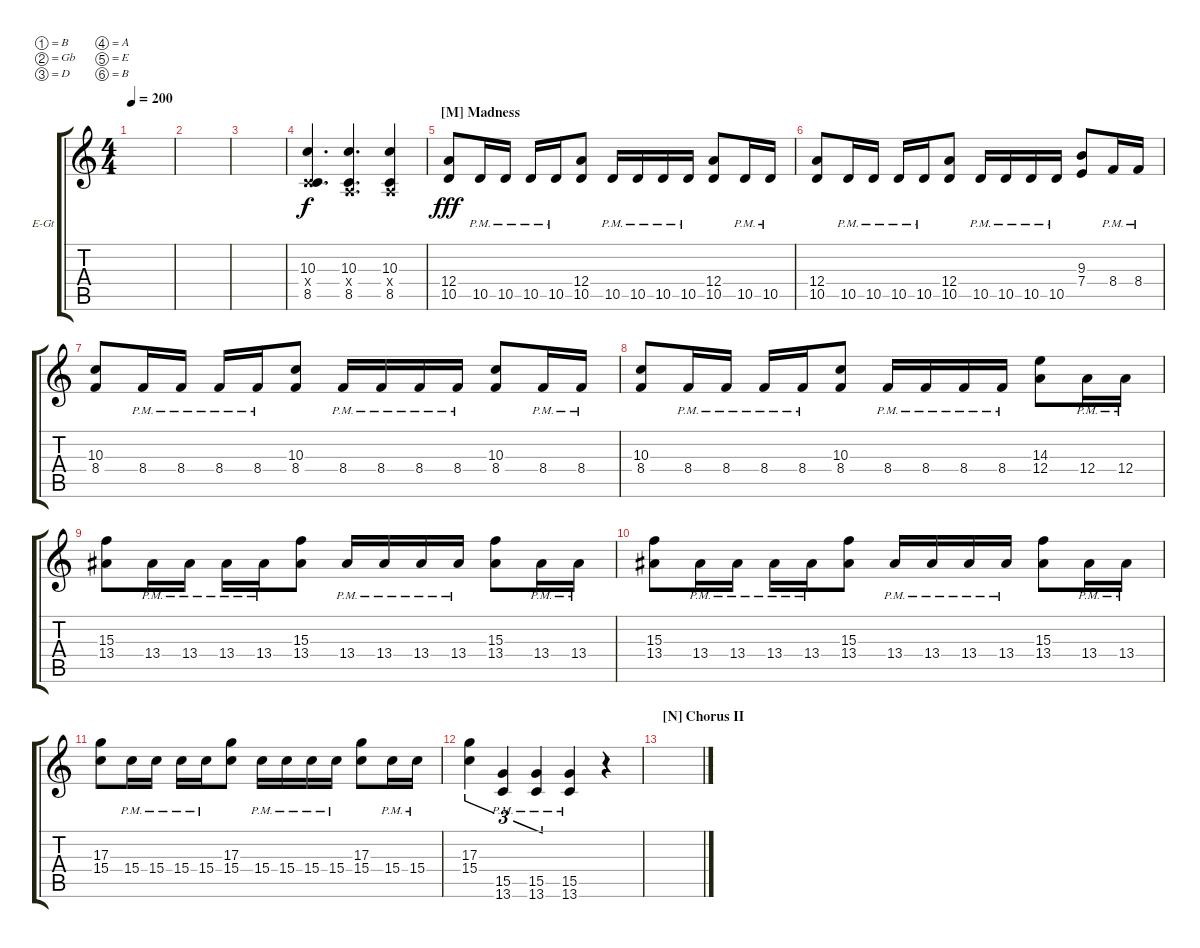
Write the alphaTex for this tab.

\defaultSystemsLayout 4
\bracketExtendMode groupsimilarinstruments
\firstSystemTrackNameOrientation horizontal
\otherSystemsTrackNameOrientation horizontal
\track ("Guitar 3  / Extras Track" "E-Gt") {instrument overdrivenguitar}
\staff {score tabs}
\tuning (B3 Gb3 D3 A2 E2 B1)
\ts (4 4)
\tempo 200
\clef g2
\scale
0.333333
\ks c
|
\scale
0.333333 |
\scale
0.333333 |
\scale
0.333333 (3.4{x} 10.3 8.5).4{d} (10.3 0.4{x} 8.5).4{d} (10.3 8.5 0.4{x}).4 |
\section ("M" "Madness")
\scale
0.333333 (10.5 12.4).8{dy fff} 10.5{pm}.16 10.5{pm}.16 10.5{pm}.16 10.5{pm}.16 (12.4 10.5).8 10.5{pm}.16 10.5{pm}.16 10.5{pm}.16 10.5{pm}.16 (12.4 10.5).8 10.5{pm}.16 10.5{pm}.16 |
\scale
0.333333 (10.5 12.4).8 10.5{pm}.16 10.5{pm}.16 10.5{pm}.16 10.5{pm}.16 (12.4 10.5).8 10.5{pm}.16 10.5{pm}.16 10.5{pm}.16 10.5{pm}.16 (9.3 7.4).8 8.4{pm}.16 8.4{pm}.16 |
\scale
0.333333 (10.3 8.4).8 8.4{pm}.16 8.4{pm}.16 8.4{pm}.16 8.4{pm}.16 (10.3 8.4).8 8.4{pm}.16 8.4{pm}.16 8.4{pm}.16 8.4{pm}.16 (10.3 8.4).8 8.4{pm}.16 8.4{pm}.16 |
\scale
0.333333 (10.3 8.4).8 8.4{pm}.16 8.4{pm}.16 8.4{pm}.16 8.4{pm}.16 (10.3 8.4).8 8.4{pm}.16 8.4{pm}.16 8.4{pm}.16 8.4{pm}.16 (12.4 14.3).8 12.4{pm}.16 12.4{pm}.16 |
\scale
0.333333 (13.4 15.3).8 13.4{pm}.16 13.4{pm}.16 13.4{pm}.16 13.4{pm}.16 (13.4 15.3).8 13.4{pm}.16 13.4{pm}.16 13.4{pm}.16 13.4{pm}.16 (13.4 15.3).8 13.4{pm}.16 13.4{pm}.16 |
\scale
0.333333 (13.4 15.3).8 13.4{pm}.16 13.4{pm}.16 13.4{pm}.16 13.4{pm}.16 (13.4 15.3).8 13.4{pm}.16 13.4{pm}.16 13.4{pm}.16 13.4{pm}.16 (13.4 15.3).8 13.4{pm}.16 13.4{pm}.16 |
\scale
0.333333 (17.3 15.4).8 15.4{pm}.16 15.4{pm}.16 15.4{pm}.16 15.4{pm}.16 (17.3 15.4).8 15.4{pm}.16 15.4{pm}.16 15.4{pm}.16 15.4{pm}.16 (17.3 15.4).8 15.4{pm}.16 15.4{pm}.16 |
\scale
0.333333 (17.3 15.4).4{tu (3 2)} (13.6{pm} 15.5{pm}).4{tu (3 2)} (13.6{pm} 15.5{pm}).4{tu (3 2)} (13.6{pm} 15.5{pm}).4 r.4 |
\section ("N" "Chorus II")
\scale
0.333333 |
\scale
0.333333 |
\scale
0.333333 |
\scale
0.333333
